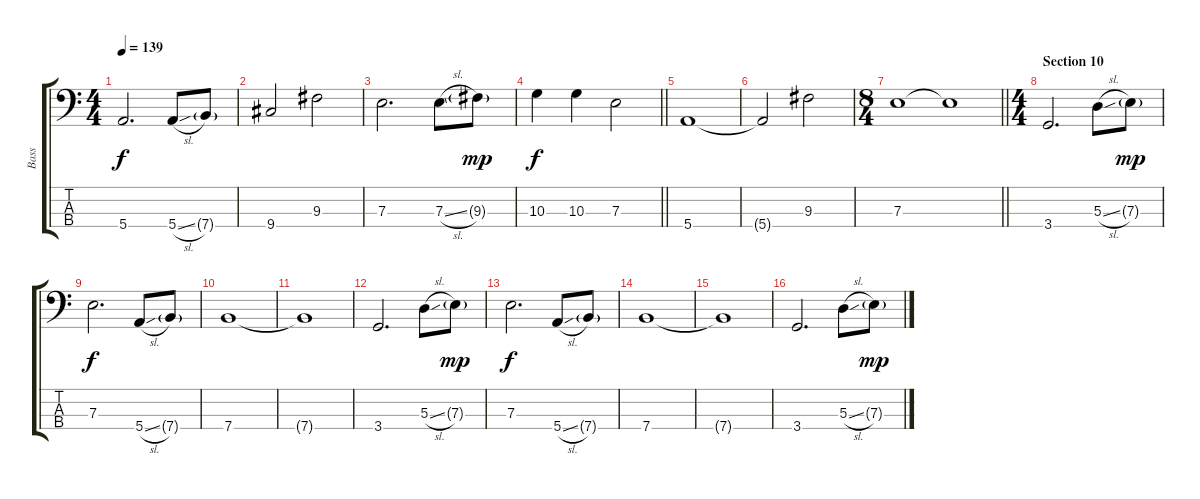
\track ("Bass" "Bass") {instrument electricbassfinger}
\staff {score tabs}
\tuning (G2 D2 A1 E1) {hide}
\ts (4 4)
\tempo 139
\clef f4
\ks c
5.4.2{d dy f} 5.4{sl}.8 7.4{g}.8 |
9.4.2 9.3.2 |
7.3.2{d} 7.3{sl}.8 9.3{g}.8{dy mp} |
\barLineRight lightlight
10.3.4{dy f} 10.3.4 7.3.2 |
5.4.1 |
5.4{t}.2 9.3.2 |
\ts (8 4)
\barLineRight lightlight
7.3.1 7.3{t}.1 |
\ts (4 4)
\section ("" "Section 10")
3.4.2{d} 5.3{sl}.8 7.3{g}.8{dy mp} |
7.3.2{d dy f} 5.4{sl}.8 7.4{g}.8 |
7.4.1 |
7.4{t}.1 |
3.4.2{d} 5.3{sl}.8 7.3{g}.8{dy mp} |
7.3.2{d dy f} 5.4{sl}.8 7.4{g}.8 |
7.4.1 |
7.4{t}.1 |
3.4.2{d} 5.3{sl}.8 7.3{g}.8{dy mp}
